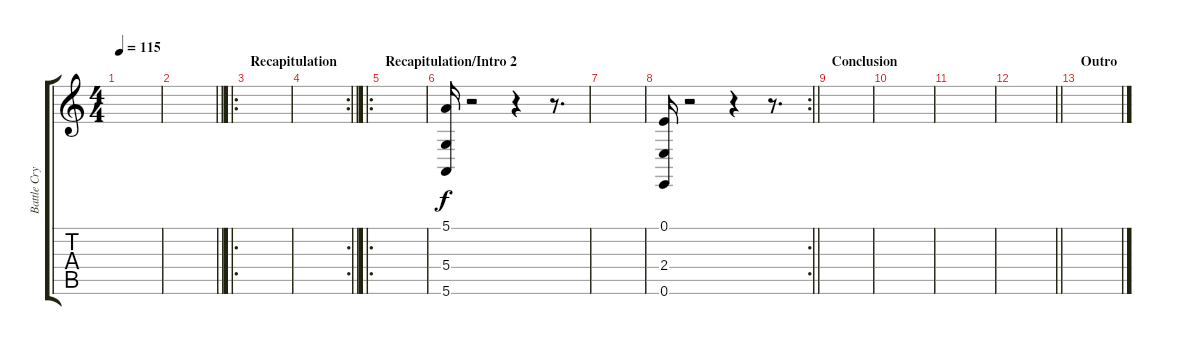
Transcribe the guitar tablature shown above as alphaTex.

\track ("Battle Cry" "Battle Cry") {instrument applause}
\staff {score tabs}
\tuning (E4 B3 G3 D3 A2 E2) {hide}
\ts (4 4)
\tempo 115
\clef g2
\ks c
|
\barLineRight lightlight
|
\ro
\section ("" "Recapitulation")
|
\rc 2
\barLineRight lightlight
|
\ro
\section ("" "Recapitulation/Intro 2")
|
(5.1 5.4 5.6).16 r.2 r.4 r.8{d} |
|
\rc 2
\barLineRight lightlight
(0.1 2.4 0.6).16 r.2 r.4 r.8{d} |
\section ("" "Conclusion")
|
|
|
\barLineRight lightlight
|
\section ("" "Outro")
